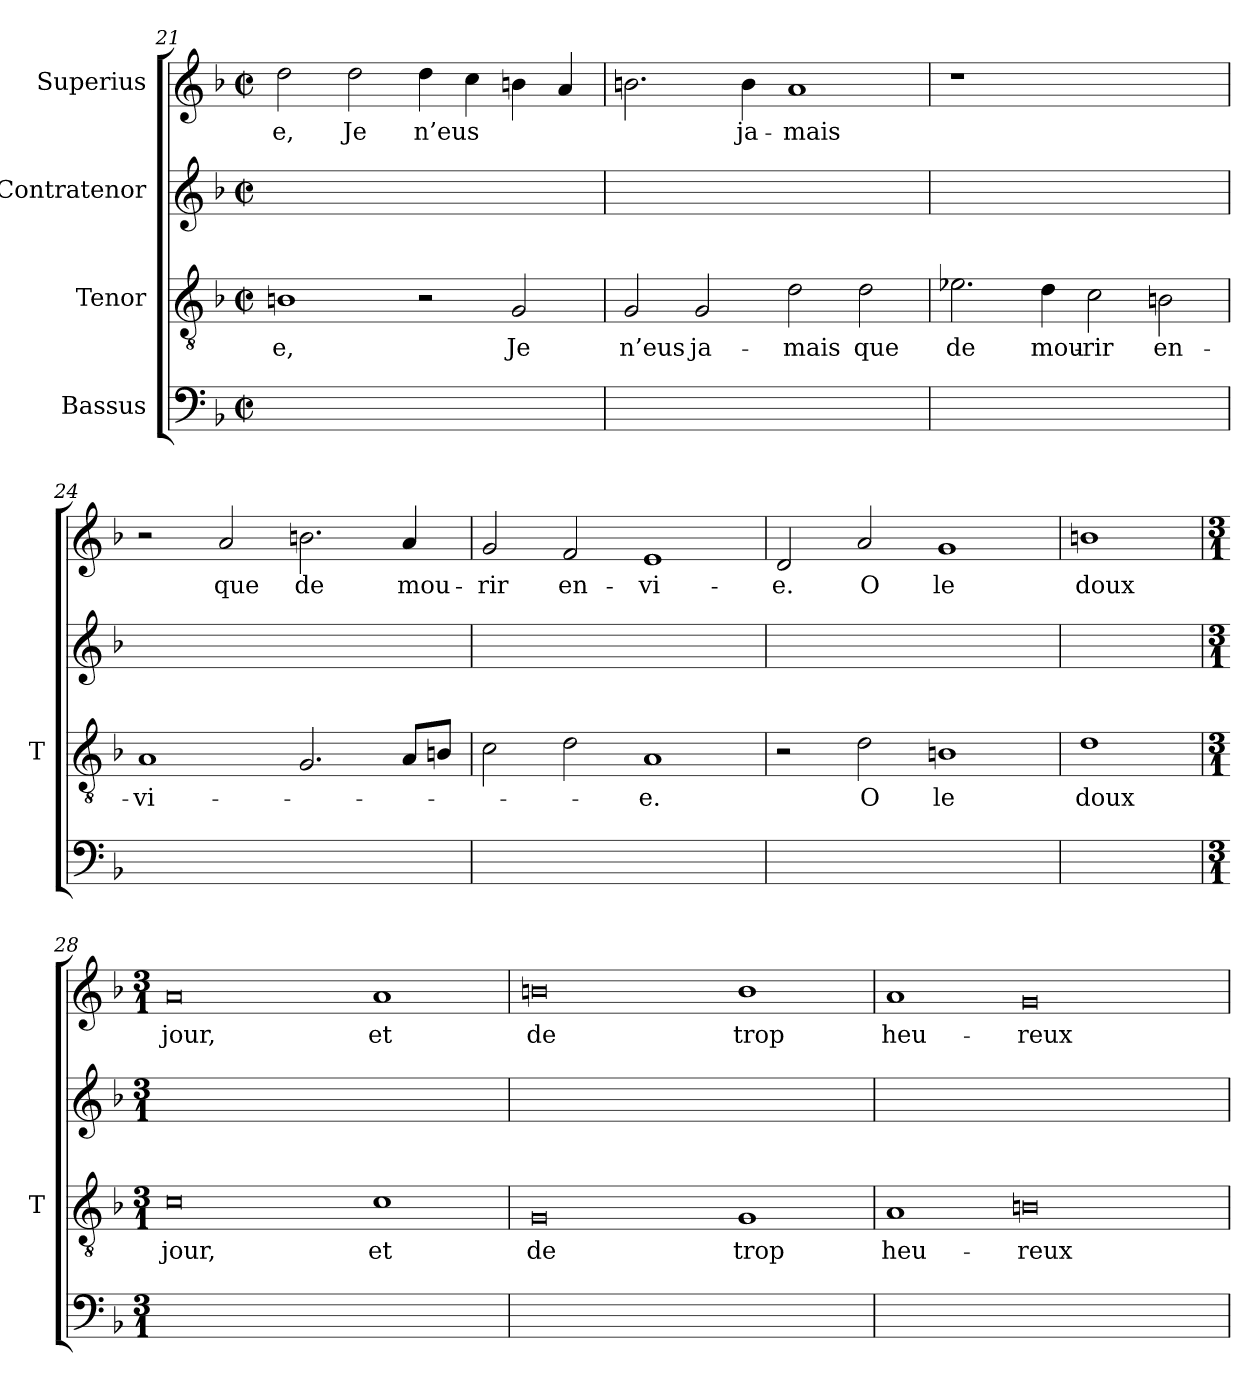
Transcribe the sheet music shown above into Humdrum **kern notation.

**kern	**kern	**text	**kern	**kern	**text
*part4	*part3	*part3	*part2	*part1	*part1
*staff4	*staff3	*staff3	*staff2	*staff1	*staff1
*I"Bassus	*I"Tenor	*	*I"Contratenor	*I"Superius	*
*	*I'T	*	*	*	*
*clefF4	*clefGv2	*	*clefG2	*clefG2	*
*k[b-]	*k[b-]	*	*k[b-]	*k[b-]	*
*F:	*F:	*	*F:	*F:	*
*M2/2	*M2/2	*	*M2/2	*M2/2	*
*met(c|)	*met(c|)	*	*met(c|)	*met(c|)	*
=21	=21	=21	=21	=21	=21
1ryy	1B	-e,	1ryy	2dd	-e,
.	.	.	.	2dd	-Je
1ryy	2r	.	1ryy	4dd	-n’eus
.	.	.	.	4cc	.
.	2G	-Je	.	4bn	.
.	.	.	.	4a	.
=22	=22	=22	=22	=22	=22
1ryy	2G	-n’eus	1ryy	2.bn	.
.	2G	ja-	.	.	.
.	.	.	.	4b	ja-
1ryy	2d	-mais	1ryy	1a	-mais
.	2d	-que	.	.	.
=23	=23	=23	=23	=23	=23
1ryy	2.e-X	-de	1ryy	1r	.
.	4d	mou-	.	.	.
1ryy	2c	-rir	1ryy	1ryy	.
.	2B	en-	.	.	.
=24	=24	=24	=24	=24	=24
1ryy	1A	vi-	1ryy	2r	.
.	.	.	.	2a	-que
1ryy	2.G	.	1ryy	2.bn	-de
.	8AL	.	.	4a	mou-
.	8BJ	.	.	.	.
=25	=25	=25	=25	=25	=25
1ryy	2c	.	1ryy	2g	-rir
.	2d	.	.	2f	en-
1ryy	1A	-e.	1ryy	1e	vi-
=26	=26	=26	=26	=26	=26
1ryy	2r	.	1ryy	2d	-e.
.	2d	-O	.	2a	-O
1ryy	1B	-le	1ryy	1g	-le
=27	=27	=27	=27	=27	=27
1ryy	1d	-doux	1ryy	1bn	-doux
=28	=28	=28	=28	=28	=28
*M3/1	*M3/1	*	*M3/1	*M3/1	*
0.ryy	0c	-jour,	0.ryy	0a	-jour,
.	1c	-et	.	1a	-et
=29	=29	=29	=29	=29	=29
0.ryy	0G	-de	0.ryy	0bn	-de
.	1G	-trop	.	1b	-trop
=30	=30	=30	=30	=30	=30
0.ryy	1A	heu-	0.ryy	1a	heu-
.	0B	-reux	.	0g	-reux
=	=	=	=	=	=
*-	*-	*-	*-	*-	*-
